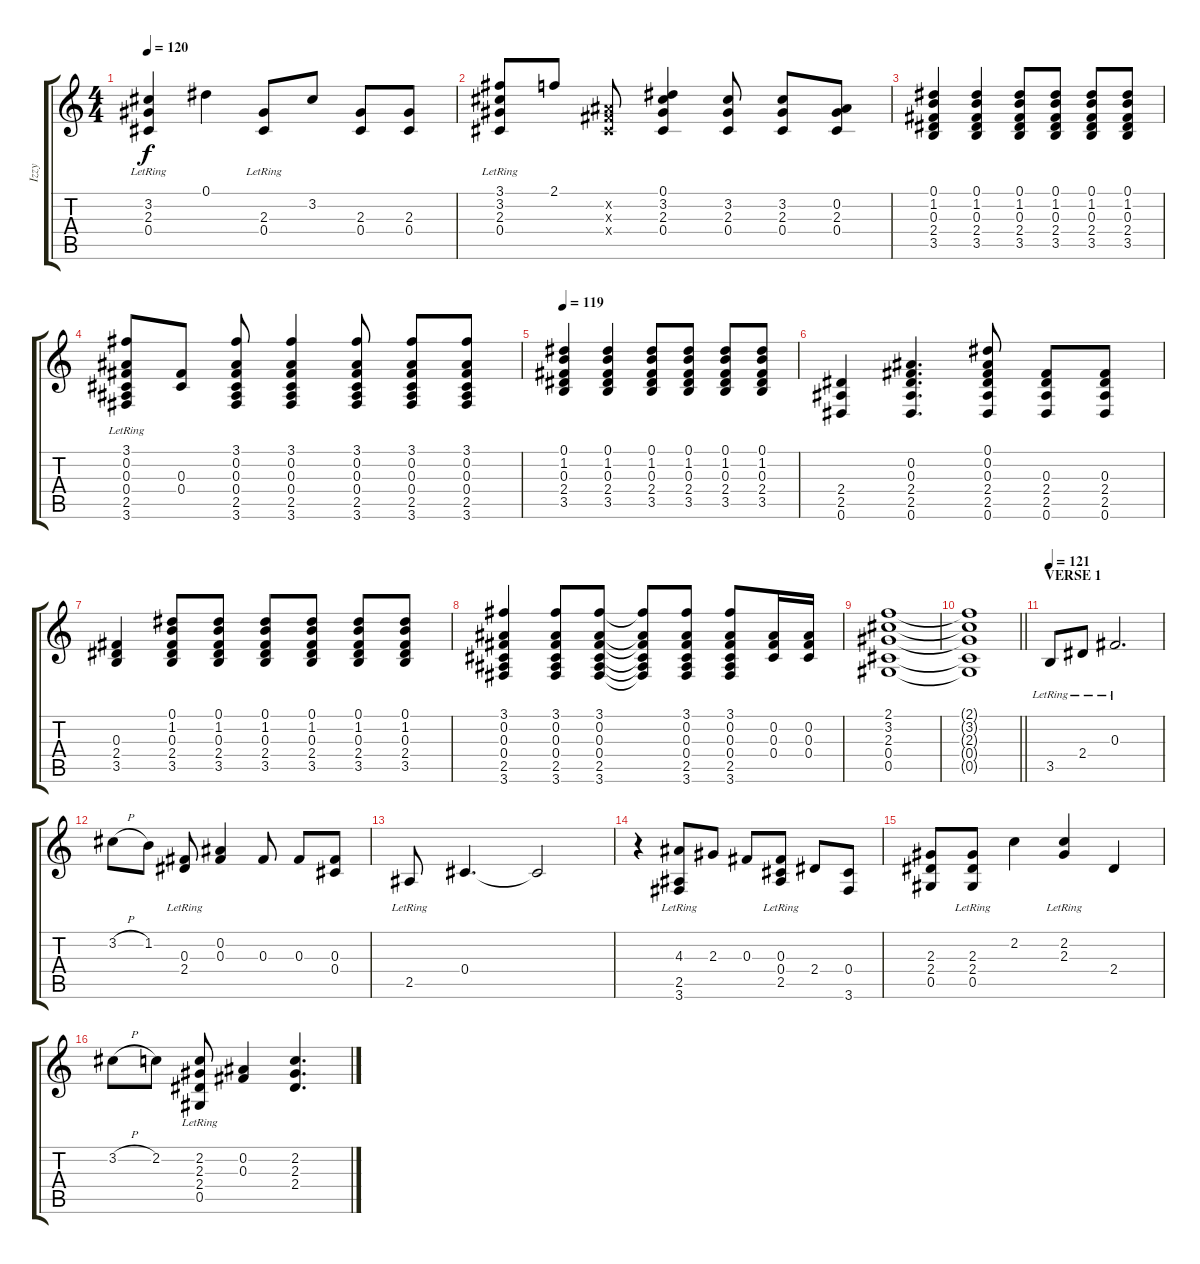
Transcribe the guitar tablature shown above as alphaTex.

\track ("Izzy" "Izzy") {instrument acousticguitarsteel}
\staff {score tabs}
\tuning (Eb4 Bb3 Gb3 Db3 Ab2 Eb2) {hide}
\ts (4 4)
\tempo 120
\clef g2
\ks c
(3.2{lr} 2.3{lr} 0.4{lr}).4{dy f} 0.1.4 (2.3 0.4{lr}).8 3.2.8 (2.3 0.4).8 (2.3 0.4).8 |
(3.1 3.2{lr} 2.3{lr} 0.4{lr}).8 2.1.8 (0.2{x} 0.3{x} 0.4{x}).8 (0.1 3.2 2.3 0.4).4 (3.2 2.3 0.4).8 (3.2 2.3 0.4).8 (0.2 2.3 0.4).8 |
(0.1 1.2 0.3 2.4 3.5).4 (0.1 1.2 0.3 2.4 3.5).4 (0.1 1.2 0.3 2.4 3.5).8 (0.1 1.2 0.3 2.4 3.5).8 (0.1 1.2 0.3 2.4 3.5).8 (0.1 1.2 0.3 2.4 3.5).8 |
(3.1{lr} 0.2{lr} 0.3 0.4 2.5{lr} 3.6{lr}).8 (0.3 0.4).8 (3.1 0.2 0.3 0.4 2.5 3.6).8 (3.1 0.2 0.3 0.4 2.5 3.6).4 (3.1 0.2 0.3 0.4 2.5 3.6).8 (3.1 0.2 0.3 0.4 2.5 3.6).8 (3.1 0.2 0.3 0.4 2.5 3.6).8 |
\tempo 119
(0.1 1.2 0.3 2.4 3.5).4 (0.1 1.2 0.3 2.4 3.5).4 (0.1 1.2 0.3 2.4 3.5).8 (0.1 1.2 0.3 2.4 3.5).8 (0.1 1.2 0.3 2.4 3.5).8 (0.1 1.2 0.3 2.4 3.5).8 |
(2.4 2.5 0.6).4 (0.2 0.3 2.4 2.5 0.6).4{d} (0.1 0.2 0.3 2.4 2.5 0.6).8 (0.3 2.4 2.5 0.6).8 (0.3 2.4 2.5 0.6).8 |
(0.3 2.4 3.5).4 (0.1 1.2 0.3 2.4 3.5).8 (0.1 1.2 0.3 2.4 3.5).8 (0.1 1.2 0.3 2.4 3.5).8 (0.1 1.2 0.3 2.4 3.5).8 (0.1 1.2 0.3 2.4 3.5).8 (0.1 1.2 0.3 2.4 3.5).8 |
(3.1 0.2 0.3 0.4 2.5 3.6).4 (3.1 0.2 0.3 0.4 2.5 3.6).8 (3.1 0.2 0.3 0.4 2.5 3.6).8 (3.1{t} 0.2{t} 0.3{t} 0.4{t} 2.5{t} 3.6{t}).8 (3.1 0.2 0.3 0.4 2.5 3.6).8 (3.1 0.2 0.3 0.4 2.5 3.6).8 (0.2 0.3 0.4).16 (0.2 0.3 0.4).16 |
(2.1 3.2 2.3 0.4 0.5).1 |
\barLineRight lightlight
(2.1{t} 3.2{t} 2.3{t} 0.4{t} 0.5{t}).1 |
\section ("" "VERSE 1")
\tempo 121
3.5{lr}.8 2.4{lr}.8 0.3{lr}.2{d} |
3.2{h}.8 1.2.8 (0.3 2.4{lr}).8 (0.2 0.3).4 0.3.8 0.3.8 (0.3 0.4).8 |
2.5{lr}.8 0.4.4{d} 0.4{t}.2 |
r.4 (4.3 2.5{lr} 3.6{lr}).8 2.3.8 0.3.8 (0.3{lr} 0.4 2.5{lr}).8 2.4.8 (0.4 3.6).8 |
(2.3 2.4 0.5).8 (2.3{lr} 2.4{lr} 0.5{lr}).8 2.2.4 (2.2{lr} 2.3{lr}).4 2.4.4 |
3.2{h}.8 2.2.8 (2.2 2.3 2.4{lr} 0.5{lr}).8 (0.2 0.3).4 (2.2 2.3 2.4).4{d}
